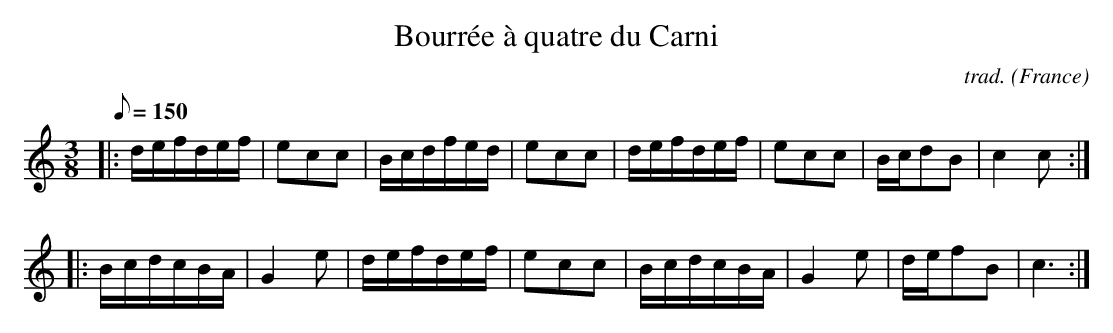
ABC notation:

X:1
T:Bourrée à quatre du Carni
C:trad.
O:France
M:3/8
L:1/16
Q:1/8=150
K:C
|:defdef|e2c2c2|Bcdfed|e2c2c2|defdef|e2c2c2|Bcd2B2|c4c2:|
|:BcdcBA|G4e2|defdef|e2c2c2|BcdcBA|G4e2|def2B2|c6:|
